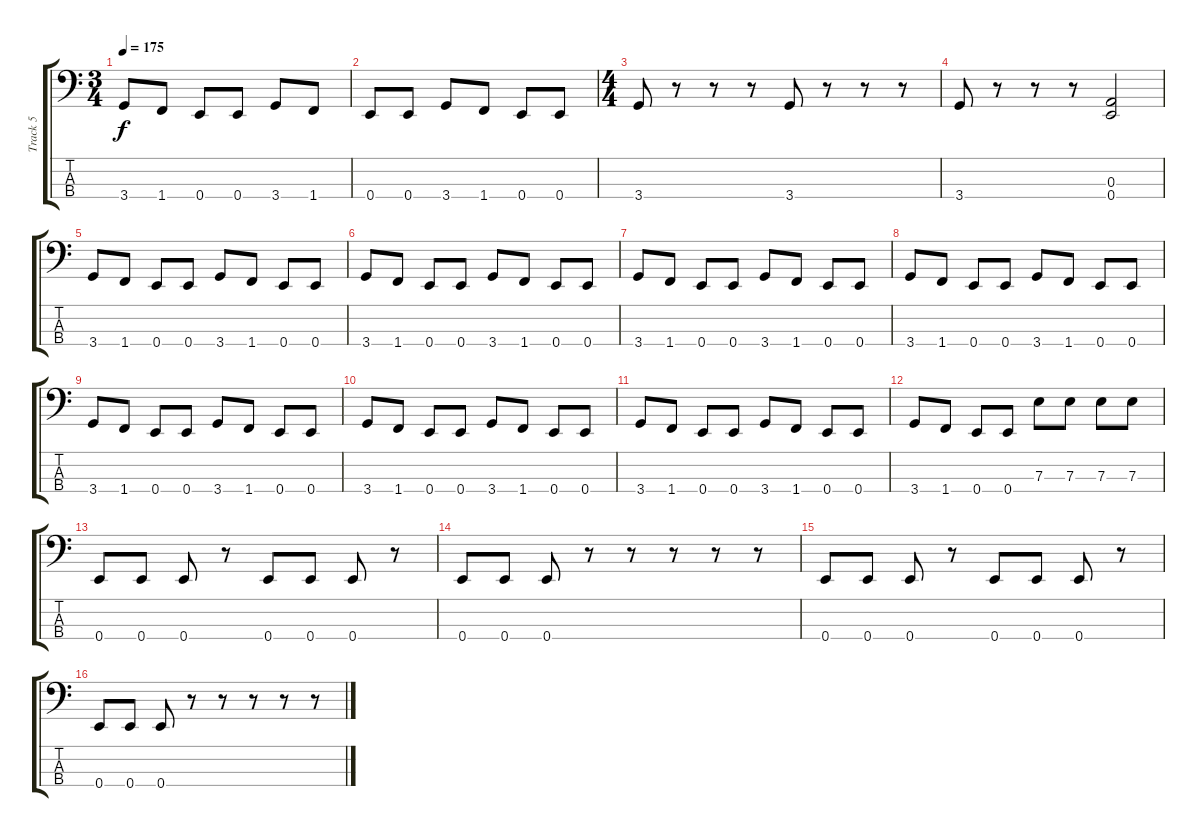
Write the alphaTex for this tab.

\track ("Track 5" "Track 5") {instrument electricbasspick}
\staff {score tabs}
\tuning (G2 D2 A1 E1) {hide}
\ts (3 4)
\tempo 175
\clef f4
\ks c
3.4.8{dy f} 1.4.8 0.4.8 0.4.8 3.4.8 1.4.8 |
0.4.8 0.4.8 3.4.8 1.4.8 0.4.8 0.4.8 |
\ts (4 4)
3.4.8 r.8 r.8 r.8 3.4.8 r.8 r.8 r.8 |
3.4.8 r.8 r.8 r.8 (0.3 0.4).2 |
3.4.8 1.4.8 0.4.8 0.4.8 3.4.8 1.4.8 0.4.8 0.4.8 |
3.4.8 1.4.8 0.4.8 0.4.8 3.4.8 1.4.8 0.4.8 0.4.8 |
3.4.8 1.4.8 0.4.8 0.4.8 3.4.8 1.4.8 0.4.8 0.4.8 |
3.4.8 1.4.8 0.4.8 0.4.8 3.4.8 1.4.8 0.4.8 0.4.8 |
3.4.8 1.4.8 0.4.8 0.4.8 3.4.8 1.4.8 0.4.8 0.4.8 |
3.4.8 1.4.8 0.4.8 0.4.8 3.4.8 1.4.8 0.4.8 0.4.8 |
3.4.8 1.4.8 0.4.8 0.4.8 3.4.8 1.4.8 0.4.8 0.4.8 |
3.4.8 1.4.8 0.4.8 0.4.8 7.3.8 7.3.8 7.3.8 7.3.8 |
0.4.8 0.4.8 0.4.8 r.8 0.4.8 0.4.8 0.4.8 r.8 |
0.4.8 0.4.8 0.4.8 r.8 r.8 r.8 r.8 r.8 |
0.4.8 0.4.8 0.4.8 r.8 0.4.8 0.4.8 0.4.8 r.8 |
0.4.8 0.4.8 0.4.8 r.8 r.8 r.8 r.8 r.8
